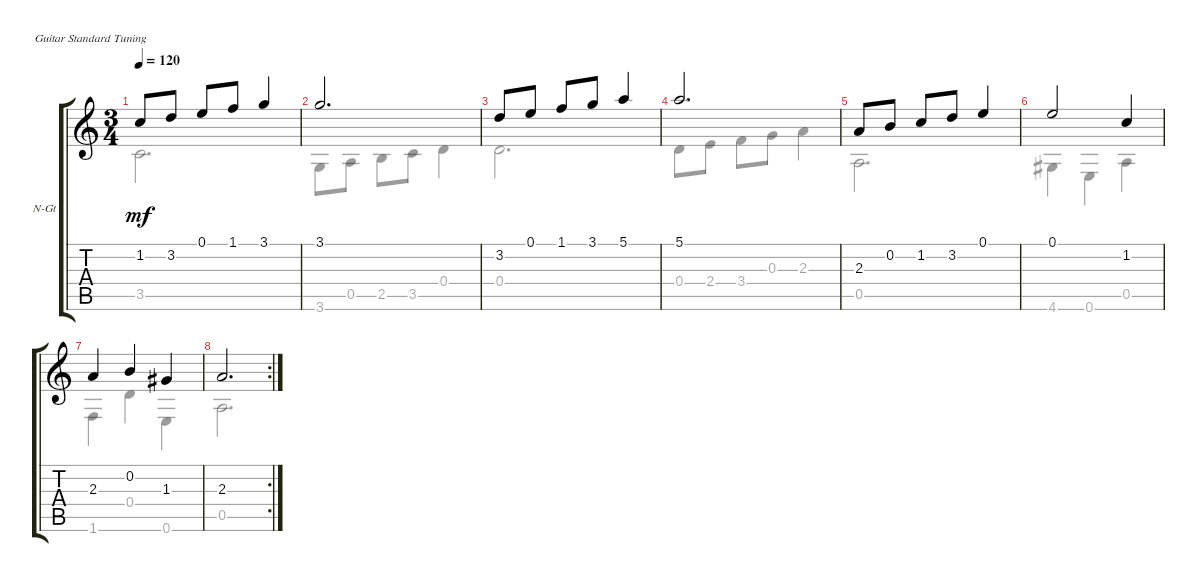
\defaultSystemsLayout 4
\bracketExtendMode groupsimilarinstruments
\firstSystemTrackNameOrientation horizontal
\otherSystemsTrackNameOrientation horizontal
\track ("Nylon Guitar" "N-Gt") {instrument acousticguitarnylon}
\staff {score tabs}
\tuning (E4 B3 G3 D3 A2 E2)
\voice
\ts (3 4)
\tempo 120
\clef g2
\ks c
1.2.8{dy mf} 3.2.8 0.1.8 1.1.8 3.1.4 |
3.1.2{d} |
3.2.8 0.1.8 1.1.8 3.1.8 5.1.4 |
5.1.2{d} |
2.3.8 0.2.8 1.2.8 3.2.8 0.1.4 |
0.1.2 1.2.4 |
2.3.4 0.2.4 1.3.4 |
\rc 2
2.3.2{d}
\voice
\clef g2
\ottava regular
\simile none
\ks c
3.5.2{d dy mf} |
3.6.8 0.5.8 2.5.8 3.5.8 0.4.4 |
0.4.2{d} |
0.4.8 2.4.8 3.4.8 0.3.8 2.3.4 |
0.5.2{d} |
4.6.4 0.6.4 0.5.4 |
1.6.4 0.4.4 0.6.4 |
0.5.2{d}
